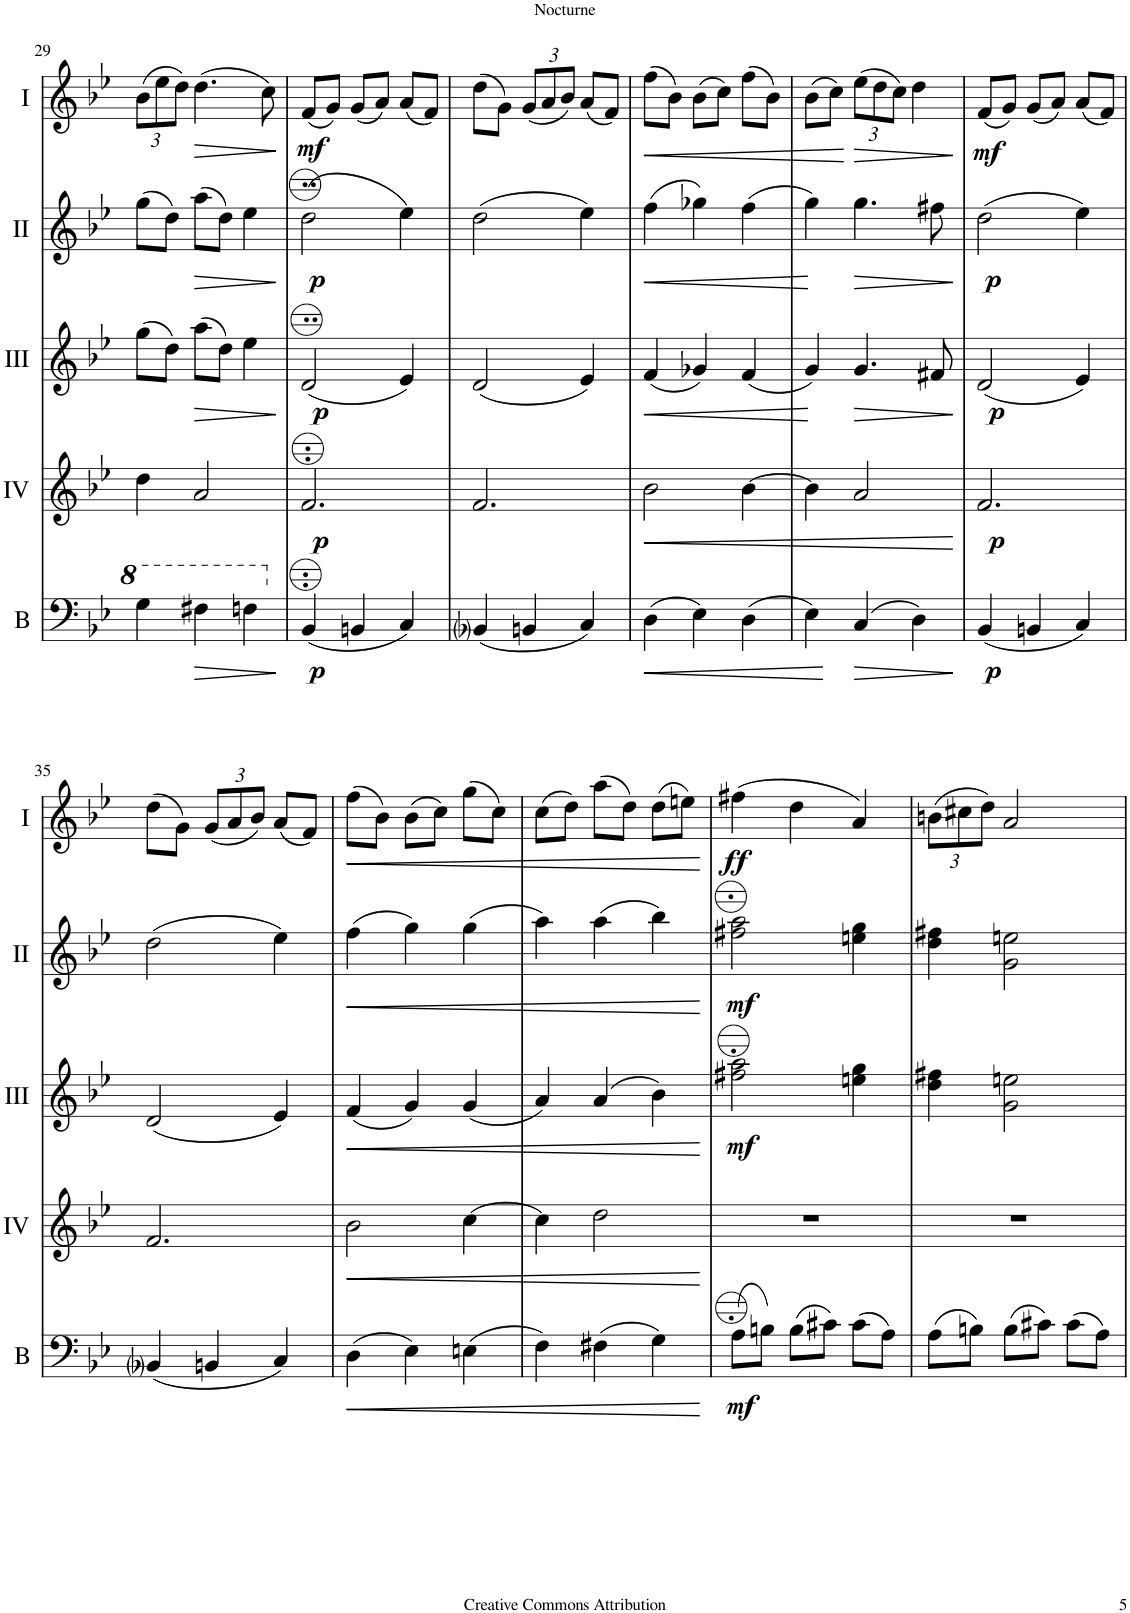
**kern	**dynam	**kern	**dynam	**kern	**dynam	**kern	**dynam	**kern	**dynam
*part5	*part5	*part4	*part4	*part3	*part3	*part2	*part2	*part1	*part1
*staff5	*staff5	*staff4	*staff4	*staff3	*staff3	*staff2	*staff2	*staff1	*staff1
*I"Bass	*	*I"Acc. 4	*	*I"Acc. 3	*	*I"Acc. 2	*	*I"Acc. 1	*
*I'B	*	*	*	*	*	*	*	*	*
!!LO:PB:g=z
*clefF4	*	*clefG2	*	*clefG2	*	*clefG2	*	*clefG2	*
*Trd7c12	*	*Trd7c12	*	*	*	*	*	*Trd7c12	*
*k[b-e-]	*	*k[b-e-]	*	*k[b-e-]	*	*k[b-e-]	*	*k[b-e-]	*
*M3/4	*	*M3/4	*	*M3/4	*	*M3/4	*	*M3/4	*
*	*	*	*	*	*	*	*	*Xbrackettup	*
=29	=29	=29	=29	=29	=29	=29	=29	=29	=29
4g\	.	4dd\	.	(8gg\L	.	(8gg\L	.	(12b-\L	.
.	.	.	.	.	.	.	.	12ee-\	.
.	.	.	.	8dd\J)	.	8dd\J)	.	.	.
.	.	.	.	.	.	.	.	12dd\J)	.
!	!LO:HP:b	!	!	!	!LO:HP:b	!	!LO:HP:b	!	!LO:HP:b
4f#X\	>	2a/	.	(8aa\L	>	(8aa\L	>	(4.dd\	>
.	.	.	.	8dd\J)	.	8dd\J)	.	.	.
4fn\	.	.	.	4ee-\	.	4ee-\	.	.	.
.	.	.	.	.	.	.	.	8cc\)	.
.	]	.	.	.	]	.	]	.	]
=30	=30	=30	=30	=30	=30	=30	=30	=30	=30
!	!LO:DY:b	!	!LO:DY:b	!	!LO:DY:b	!	!LO:DY:b	!	!LO:DY:b
(4BB-/	p	2.f/	p	(2d/	p	(2dd\	p	(8f/L	mf
.	.	.	.	.	.	.	.	8g/J)	.
4BBn/	.	.	.	.	.	.	.	(8g/L	.
.	.	.	.	.	.	.	.	8a/J)	.
4C/)	.	.	.	4e-/)	.	4ee-\)	.	(8a/L	.
.	.	.	.	.	.	.	.	8f/J)	.
=31	=31	=31	=31	=31	=31	=31	=31	=31	=31
(4BB-i/	.	2.f/	.	(2d/	.	(2dd\	.	(8dd\L	.
.	.	.	.	.	.	.	.	8g\J)	.
4BBn/	.	.	.	.	.	.	.	(12g/L	.
.	.	.	.	.	.	.	.	12a/	.
.	.	.	.	.	.	.	.	12b-/J)	.
4C/)	.	.	.	4e-/)	.	4ee-\)	.	(8a/L	.
.	.	.	.	.	.	.	.	8f/J)	.
=32	=32	=32	=32	=32	=32	=32	=32	=32	=32
!	!LO:HP:b	!	!LO:HP:b	!	!LO:HP:b	!	!LO:HP:b	!	!LO:HP:b
(4D\	<	2b-\	<	(4f/	<	(4ff\	<	(8ff\L	<
.	.	.	.	.	.	.	.	8b-\J)	.
4E-\)	.	.	.	4g-X/)	.	4gg-X\)	.	(8b-\L	.
.	.	.	.	.	.	.	.	8cc\J)	.
(4D\	.	[4b-\	.	(4f/	.	(4ff\	.	(8ff\L	.
.	.	.	.	.	.	.	.	8b-\J)	.
=33	=33	=33	=33	=33	=33	=33	=33	=33	=33
4E-\)	.	4b-\]	.	4g/)	.	4gg\)	.	(8b-\L	.
.	.	.	.	.	.	.	.	8cc\J)	.
!	!LO:HP:n=1:b	!	!	!	!LO:HP:n=1:b	!	!LO:HP:n=1:b	!	!LO:HP:n=1:b
(4C/	[ >	2a/	.	4.g/	[ >	4.gg\	[ >	(12ee-\L	[ >
.	.	.	.	.	.	.	.	12dd\	.
.	.	.	.	.	.	.	.	12cc\J)	.
4D\)	.	.	.	.	.	.	.	4dd\	.
.	.	.	.	8f#X/	.	8ff#X\	.	.	.
.	]	.	[	.	]	.	]	.	]
=34	=34	=34	=34	=34	=34	=34	=34	=34	=34
!	!LO:DY:b	!	!LO:DY:b	!	!LO:DY:b	!	!LO:DY:b	!	!LO:DY:b
(4BB-/	p	2.f/	p	(2d/	p	(2dd\	p	(8f/L	mf
.	.	.	.	.	.	.	.	8g/J)	.
4BBn/	.	.	.	.	.	.	.	(8g/L	.
.	.	.	.	.	.	.	.	8a/J)	.
4C/)	.	.	.	4e-/)	.	4ee-\)	.	(8a/L	.
.	.	.	.	.	.	.	.	8f/J)	.
!!LO:LB:g=z
=35	=35	=35	=35	=35	=35	=35	=35	=35	=35
(4BB-i/	.	2.f/	.	(2d/	.	(2dd\	.	(8dd\L	.
.	.	.	.	.	.	.	.	8g\J)	.
4BBn/	.	.	.	.	.	.	.	(12g/L	.
.	.	.	.	.	.	.	.	12a/	.
.	.	.	.	.	.	.	.	12b-/J)	.
4C/)	.	.	.	4e-/)	.	4ee-\)	.	(8a/L	.
.	.	.	.	.	.	.	.	8f/J)	.
=36	=36	=36	=36	=36	=36	=36	=36	=36	=36
!	!LO:HP:b	!	!LO:HP:b	!	!LO:HP:b	!	!LO:HP:b	!	!LO:HP:b
(4D\	<	2b-\	<	(4f/	<	(4ff\	<	(8ff\L	<
.	.	.	.	.	.	.	.	8b-\J)	.
4E-\)	.	.	.	4g/)	.	4gg\)	.	(8b-\L	.
.	.	.	.	.	.	.	.	8cc\J)	.
(4En\	.	[4cc\	.	(4g/	.	(4gg\	.	(8gg\L	.
.	.	.	.	.	.	.	.	8cc\J)	.
=37	=37	=37	=37	=37	=37	=37	=37	=37	=37
4F\)	.	4cc\]	.	4a/)	.	4aa\)	.	(8cc\L	.
.	.	.	.	.	.	.	.	8dd\J)	.
(4F#X\	.	2dd\	.	(4a/	.	(4aa\	.	(8aa\L	.
.	.	.	.	.	.	.	.	8dd\J)	.
4G\)	.	.	.	4b-\)	.	4bb-\)	.	(8dd\L	.
.	.	.	.	.	.	.	.	8een\J)	.
.	[	.	[	.	[	.	[	.	[
=38	=38	=38	=38	=38	=38	=38	=38	=38	=38
!	!LO:DY:b	!	!	!	!LO:DY:b	!	!LO:DY:b	!	!LO:DY:b
(8A\L	mf	2.r	.	2ff#X\ 2aa\	mf	2ff#X\ 2aa\	mf	(4ff#X\	ff
8Bn\J)	.	.	.	.	.	.	.	.	.
(8B\L	.	.	.	.	.	.	.	4dd\	.
8c#X\J)	.	.	.	.	.	.	.	.	.
(8c#\L	.	.	.	4een\ 4gg\	.	4een\ 4gg\	.	4a/)	.
8A\J)	.	.	.	.	.	.	.	.	.
=39	=39	=39	=39	=39	=39	=39	=39	=39	=39
(8A\L	.	2.r	.	4dd\ 4ff#X\	.	4dd\ 4ff#X\	.	(12bn\L	.
.	.	.	.	.	.	.	.	12cc#X\	.
8Bn\J)	.	.	.	.	.	.	.	.	.
.	.	.	.	.	.	.	.	12dd\J)	.
(8B\L	.	.	.	2g\ 2een\	.	2g\ 2een\	.	2a/	.
8c#X\J)	.	.	.	.	.	.	.	.	.
(8c#\L	.	.	.	.	.	.	.	.	.
8A\J)	.	.	.	.	.	.	.	.	.
=	=	=	=	=	=	=	=	=	=
*-	*-	*-	*-	*-	*-	*-	*-	*-	*-
